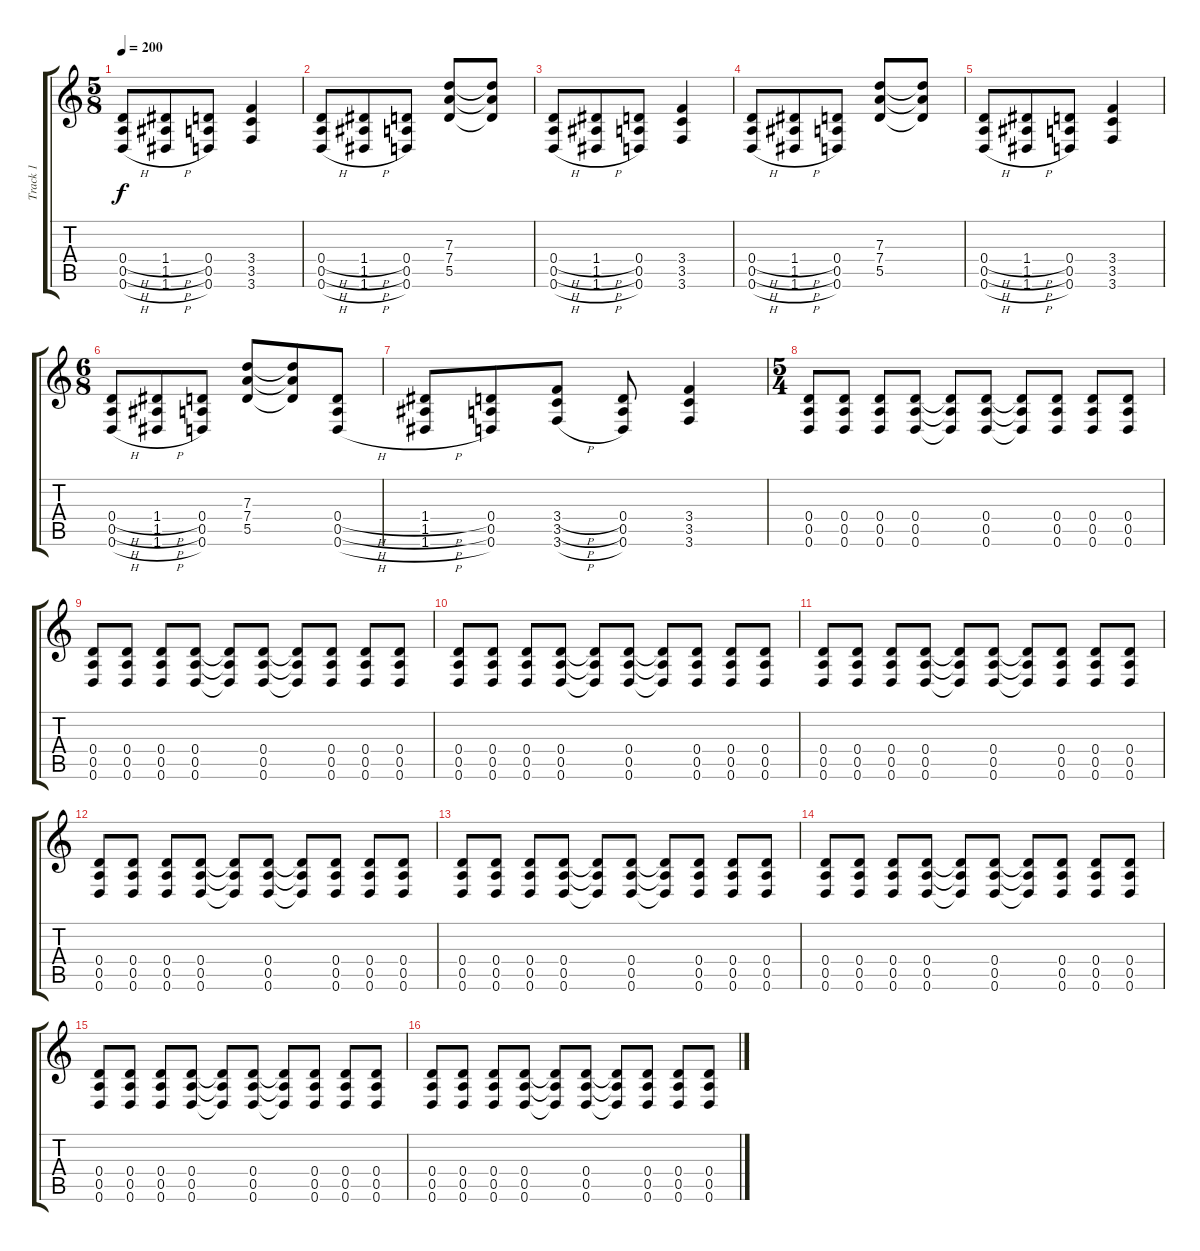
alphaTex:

\track ("Track 1" "Track 1") {instrument distortionguitar}
\staff {score tabs}
\tuning (E4 B3 G3 D3 A2 D2) {hide}
\ts (5 8)
\tempo 200
\clef g2
\ks c
(0.4{h} 0.5{h} 0.6{h}).8{dy f} (1.4{h} 1.5{h} 1.6{h}).8 (0.4 0.5 0.6).8 (3.4 3.5 3.6).4 |
(0.4{h} 0.5{h} 0.6{h}).8 (1.4{h} 1.5{h} 1.6{h}).8 (0.4 0.5 0.6).8 (7.3 7.4 5.5).8 (7.3{t} 7.4{t} 5.5{t}).8 |
(0.4{h} 0.5{h} 0.6{h}).8 (1.4{h} 1.5{h} 1.6{h}).8 (0.4 0.5 0.6).8 (3.4 3.5 3.6).4 |
(0.4{h} 0.5{h} 0.6{h}).8 (1.4{h} 1.5{h} 1.6{h}).8 (0.4 0.5 0.6).8 (7.3 7.4 5.5).8 (7.3{t} 7.4{t} 5.5{t}).8 |
(0.4{h} 0.5{h} 0.6{h}).8 (1.4{h} 1.5{h} 1.6{h}).8 (0.4 0.5 0.6).8 (3.4 3.5 3.6).4 |
\ts (6 8)
(0.4{h} 0.5{h} 0.6{h}).8 (1.4{h} 1.5{h} 1.6{h}).8 (0.4 0.5 0.6).8 (7.3 7.4 5.5).8 (7.3{t} 7.4{t} 5.5{t}).8 (0.4{h} 0.5{h} 0.6{h}).8 |
(1.4{h} 1.5{h} 1.6{h}).8 (0.4 0.5 0.6).8 (3.4{h} 3.5{h} 3.6{h}).8 (0.4 0.5 0.6).8 (3.4 3.5 3.6).4 |
\ts (5 4)
(0.4 0.5 0.6).8{instrument electricguitarmuted} (0.4 0.5 0.6).8 (0.4 0.5 0.6).8 (0.4 0.5 0.6).8 (0.4{t} 0.5{t} 0.6{t}).8 (0.4 0.5 0.6).8 (0.4{t} 0.5{t} 0.6{t}).8 (0.4 0.5 0.6).8 (0.4 0.5 0.6).8 (0.4 0.5 0.6).8 |
(0.4 0.5 0.6).8 (0.4 0.5 0.6).8 (0.4 0.5 0.6).8 (0.4 0.5 0.6).8 (0.4{t} 0.5{t} 0.6{t}).8 (0.4 0.5 0.6).8 (0.4{t} 0.5{t} 0.6{t}).8 (0.4 0.5 0.6).8 (0.4 0.5 0.6).8 (0.4 0.5 0.6).8 |
(0.4 0.5 0.6).8{instrument electricguitarmuted} (0.4 0.5 0.6).8 (0.4 0.5 0.6).8 (0.4 0.5 0.6).8 (0.4{t} 0.5{t} 0.6{t}).8 (0.4 0.5 0.6).8 (0.4{t} 0.5{t} 0.6{t}).8 (0.4 0.5 0.6).8 (0.4 0.5 0.6).8 (0.4 0.5 0.6).8 |
(0.4 0.5 0.6).8 (0.4 0.5 0.6).8 (0.4 0.5 0.6).8 (0.4 0.5 0.6).8 (0.4{t} 0.5{t} 0.6{t}).8 (0.4 0.5 0.6).8 (0.4{t} 0.5{t} 0.6{t}).8 (0.4 0.5 0.6).8 (0.4 0.5 0.6).8 (0.4 0.5 0.6).8 |
(0.4 0.5 0.6).8{instrument electricguitarmuted} (0.4 0.5 0.6).8 (0.4 0.5 0.6).8 (0.4 0.5 0.6).8 (0.4{t} 0.5{t} 0.6{t}).8 (0.4 0.5 0.6).8 (0.4{t} 0.5{t} 0.6{t}).8 (0.4 0.5 0.6).8 (0.4 0.5 0.6).8 (0.4 0.5 0.6).8 |
(0.4 0.5 0.6).8 (0.4 0.5 0.6).8 (0.4 0.5 0.6).8 (0.4 0.5 0.6).8 (0.4{t} 0.5{t} 0.6{t}).8 (0.4 0.5 0.6).8 (0.4{t} 0.5{t} 0.6{t}).8 (0.4 0.5 0.6).8 (0.4 0.5 0.6).8 (0.4 0.5 0.6).8 |
(0.4 0.5 0.6).8{instrument electricguitarmuted} (0.4 0.5 0.6).8 (0.4 0.5 0.6).8 (0.4 0.5 0.6).8 (0.4{t} 0.5{t} 0.6{t}).8 (0.4 0.5 0.6).8 (0.4{t} 0.5{t} 0.6{t}).8 (0.4 0.5 0.6).8 (0.4 0.5 0.6).8 (0.4 0.5 0.6).8 |
(0.4 0.5 0.6).8 (0.4 0.5 0.6).8 (0.4 0.5 0.6).8 (0.4 0.5 0.6).8 (0.4{t} 0.5{t} 0.6{t}).8 (0.4 0.5 0.6).8 (0.4{t} 0.5{t} 0.6{t}).8 (0.4 0.5 0.6).8 (0.4 0.5 0.6).8 (0.4 0.5 0.6).8 |
(0.4 0.5 0.6).8{instrument electricguitarmuted} (0.4 0.5 0.6).8 (0.4 0.5 0.6).8 (0.4 0.5 0.6).8 (0.4{t} 0.5{t} 0.6{t}).8 (0.4 0.5 0.6).8 (0.4{t} 0.5{t} 0.6{t}).8 (0.4 0.5 0.6).8 (0.4 0.5 0.6).8 (0.4 0.5 0.6).8
